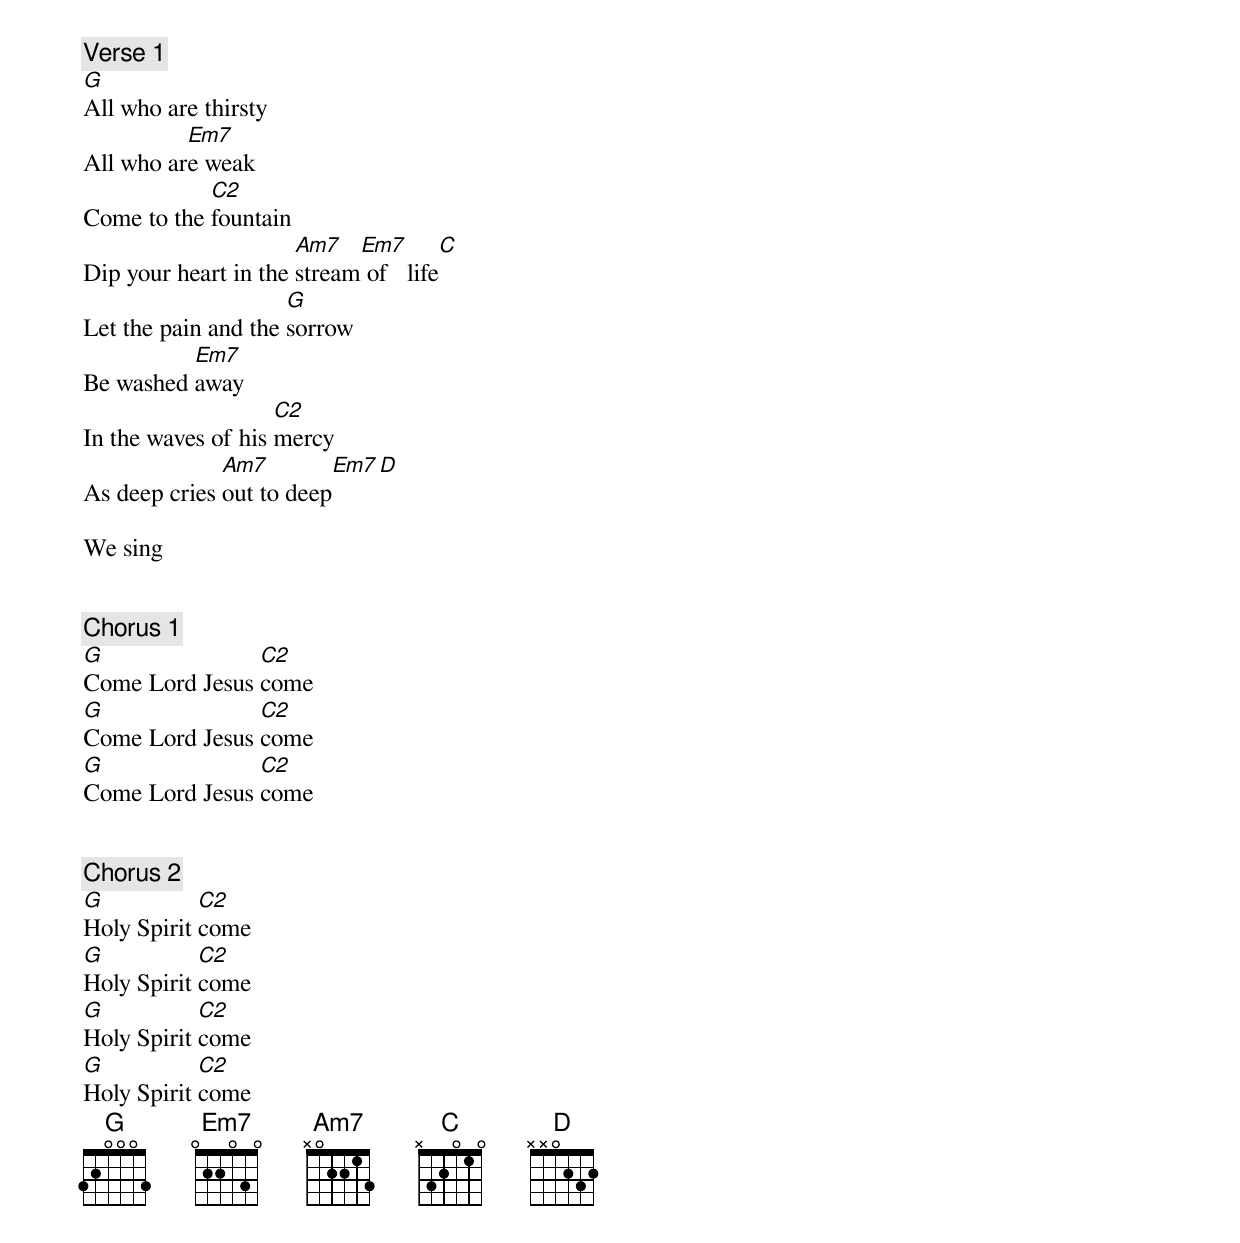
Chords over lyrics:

[Verse 1]
G
All who are thirsty
          Em7
All who are weak
            C2
Come to the fountain
                      Am7   Em7       C
Dip your heart in the stream of   life
                     G
Let the pain and the sorrow
          Em7
Be washed away
                    C2
In the waves of his mercy
              Am7            Em7    D
As deep cries out to deep

We sing


[Chorus 1]
G               C2
Come Lord Jesus come
G               C2
Come Lord Jesus come
G               C2
Come Lord Jesus come


[Chorus 2]
G           C2
Holy Spirit come
G           C2
Holy Spirit come
G           C2
Holy Spirit come
G           C2
Holy Spirit come
